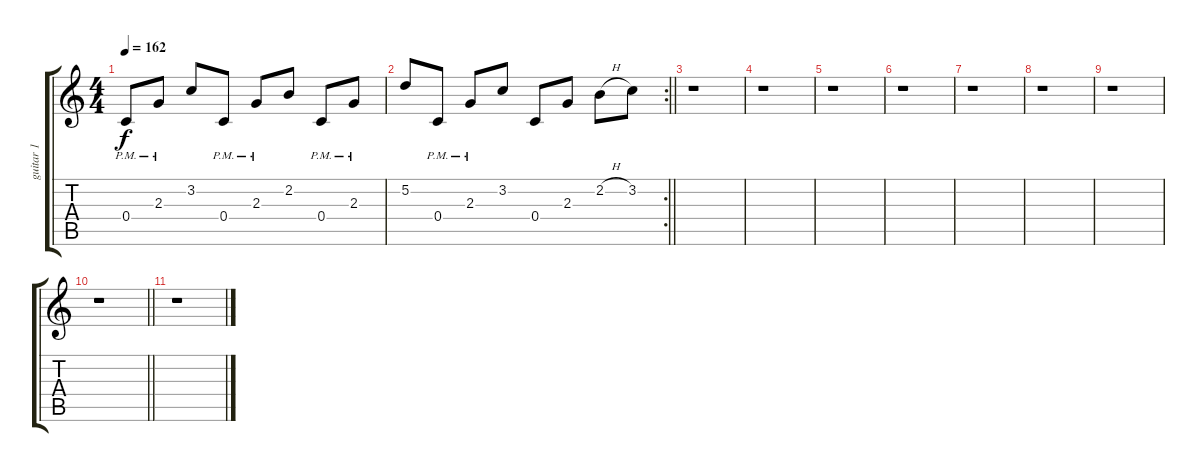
\track ("guitar 1" "guitar 1") {instrument distortionguitar}
\staff {score tabs}
\tuning (D4 A3 F3 C3 G2 C2) {hide}
\ts (4 4)
\tempo 162
\clef g2
\ks c
0.4{pm}.8{dy f} 2.3{pm}.8 3.2.8 0.4{pm}.8 2.3{pm}.8 2.2.8 0.4{pm}.8 2.3{pm}.8 |
\rc 2
\barLineRight lightlight
5.2.8 0.4{pm}.8 2.3{pm}.8 3.2.8 0.4.8 2.3.8 2.2{h}.8 3.2.8 |
r.1 |
r.1 |
r.1 |
r.1 |
r.1 |
r.1 |
r.1 |
\barLineRight lightlight
r.1 |
r.1
